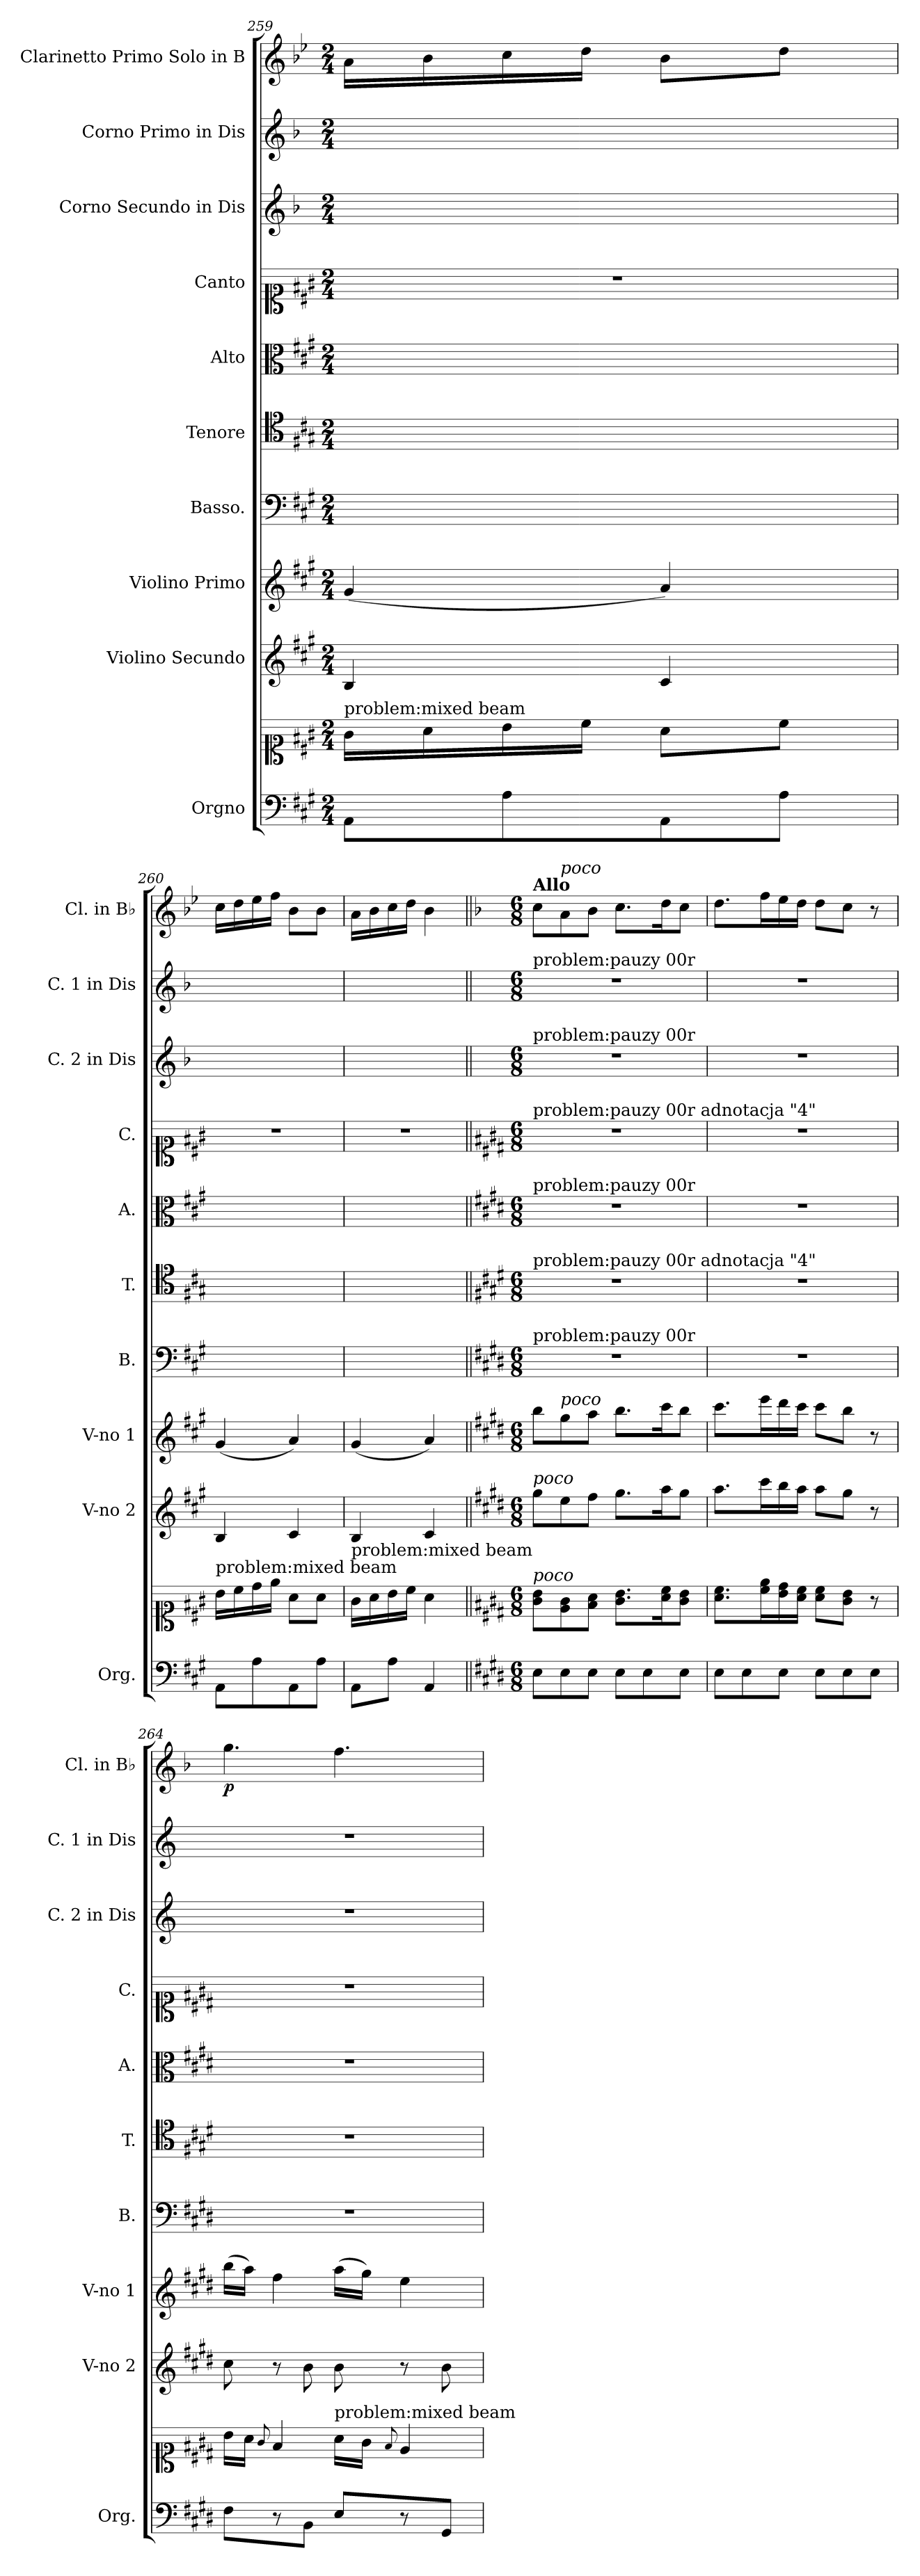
**kern	**kern	**kern	**kern	**kern	**kern	**kern	**kern	**kern	**kern	**kern	**dynam
*part10	*part10	*part9	*part8	*part7	*part6	*part5	*part4	*part3	*part2	*part1	*part1
*staff11	*staff10	*staff9	*staff8	*staff7	*staff6	*staff5	*staff4	*staff3	*staff2	*staff1	*staff1
*I"Orgno	*	*I"Violino Secundo	*I"Violino Primo	*I"Basso.	*I"Tenore	*I"Alto	*I"Canto	*I"Corno Secundo in Dis	*I"Corno Primo in Dis	*I"Clarinetto Primo Solo in B	*
*I'Org.	*	*I'V-no 2	*I'V-no 1	*I'B.	*I'T.	*I'A.	*I'C.	*I'C. 2 in Dis	*I'C. 1 in Dis	*I'Cl. in B♭	*
*clefF4	*clefC1	*clefG2	*clefG2	*clefF4	*clefC4	*clefC3	*clefC1	*clefG2	*clefG2	*clefG2	*
*	*	*	*	*	*	*	*	*ITrd5c8	*ITrd5c8	*ITrd1c1	*
*k[f#c#g#]	*k[f#c#g#]	*k[f#c#g#]	*k[f#c#g#]	*k[f#c#g#]	*k[f#c#g#]	*k[f#c#g#]	*k[f#c#g#]	*k[f#c#g#]	*k[f#c#g#]	*k[f#c#g#]	*
*M2/4	*M2/4	*M2/4	*M2/4	*M2/4	*M2/4	*M2/4	*M2/4	*M2/4	*M2/4	*M2/4	*
=259	=259	=259	=259	=259	=259	=259	=259	=259	=259	=259	=259
!	!LO:TX:a:t=problem&colon;mixed beam	!	!	!	!	!	!	!	!	!	!
8AAL	16g#LL	4B	(4g#	2ryy	2ryy	2ryy	2r	2ryy	2ryy	16g#LL	.
.	16a	.	.	.	.	.	.	.	.	16a	.
8A	16b	.	.	.	.	.	.	.	.	16b	.
.	16cc#JJ	.	.	.	.	.	.	.	.	16cc#JJ	.
8AA	8aL	4c#	4a)	.	.	.	.	.	.	8aL	.
8AJ	8cc#J	.	.	.	.	.	.	.	.	8cc#J	.
=260	=260	=260	=260	=260	=260	=260	=260	=260	=260	=260	=260
!	!LO:TX:a:t=problem&colon;mixed beam	!	!	!	!	!	!	!	!	!	!
8AAL	16bLL	4B	(4g#	2ryy	2ryy	2ryy	2r	2ryy	2ryy	16bLL	.
.	16cc#	.	.	.	.	.	.	.	.	16cc#	.
8A	16dd	.	.	.	.	.	.	.	.	16dd	.
.	16eeJJ	.	.	.	.	.	.	.	.	16eeJJ	.
8AA	8aL	4c#	4a)	.	.	.	.	.	.	8aL	.
8AJ	8aJ	.	.	.	.	.	.	.	.	8aJ	.
=261	=261	=261	=261	=261	=261	=261	=261	=261	=261	=261	=261
!	!LO:TX:a:t=problem&colon;mixed beam	!	!	!	!	!	!	!	!	!	!
8AAL	16g#LL	4B	(4g#	2ryy	2ryy	2ryy	2r	2ryy	2ryy	16g#LL	.
.	16a	.	.	.	.	.	.	.	.	16a	.
8AJ	16b	.	.	.	.	.	.	.	.	16b	.
.	16cc#JJ	.	.	.	.	.	.	.	.	16cc#JJ	.
4AA	4a	4c#	4a)	.	.	.	.	.	.	4a	.
=262||	=262||	=262||	=262||	=262||	=262||	=262||	=262||	=262||	=262||	=262||	=262||
*k[f#c#g#d#]	*k[f#c#g#d#]	*k[f#c#g#d#]	*k[f#c#g#d#]	*k[f#c#g#d#]	*k[f#c#g#d#]	*k[f#c#g#d#]	*k[f#c#g#d#]	*k[f#c#g#d#]	*k[f#c#g#d#]	*k[f#c#g#d#]	*
*M6/8	*M6/8	*M6/8	*M6/8	*M6/8	*M6/8	*M6/8	*M6/8	*M6/8	*M6/8	*M6/8	*
!	!	!	!	!	!	!	!	!	!	!LO:TX:a:B:t=Allo	!
!	!	!	!	!	!	!	!	!	!LO:TX:a:t=problem&colon;pauzy 00r	!	!
!	!	!	!	!	!	!	!	!LO:TX:a:t=problem&colon;pauzy 00r	!	!	!
!	!	!	!	!	!	!	!LO:TX:a:t=problem&colon;pauzy 00r adnotacja "4"	!	!	!	!
!	!	!	!	!	!	!LO:TX:a:t=problem&colon;pauzy 00r	!	!	!	!	!
!	!	!	!	!	!LO:TX:a:t=problem&colon;pauzy 00r adnotacja "4"	!	!	!	!	!	!
!	!	!	!	!LO:TX:a:t=problem&colon;pauzy 00r	!	!	!	!	!	!	!
!	!	!LO:TX:a:i:t=poco	!	!	!	!	!	!	!	!	!
!	!LO:TX:a:i:t=poco	!	!	!	!	!	!	!	!	!	!
8EL	8g# 8bL	8gg#L	8bbL	2.r	2.r	2.r	2.r	2.r	2.r	8bL	.
!	!	!	!	!	!	!	!	!	!	!LO:TX:a:i:t=poco	!
!	!	!	!LO:TX:a:i:t=poco	!	!	!	!	!	!	!	!
8E	8e 8g#	8ee	8gg#	.	.	.	.	.	.	8g#	.
8EJ	8f# 8aJ	8ff#J	8aaJ	.	.	.	.	.	.	8aJ	.
8EL	8.g# 8.bL	8.gg#L	8.bbL	.	.	.	.	.	.	8.bL	.
8E	.	.	.	.	.	.	.	.	.	.	.
.	16a 16cc#K	16aaK	16ccc#K	.	.	.	.	.	.	16cc#K	.
8EJ	8g# 8bJ	8gg#J	8bbJ	.	.	.	.	.	.	8bJ	.
=263	=263	=263	=263	=263	=263	=263	=263	=263	=263	=263	=263
8EL	8.a 8.cc#L	8.aaL	8.ccc#L	2.r	2.r	2.r	2.r	2.r	2.r	8.cc#L	.
8E	.	.	.	.	.	.	.	.	.	.	.
.	16cc# 16eeL	16ccc#L	16eeeL	.	.	.	.	.	.	16eeL	.
8EJ	16b 16dd#	16bb	16ddd#	.	.	.	.	.	.	16dd#	.
.	16a 16cc#JJ	16aaJJ	16ccc#JJ	.	.	.	.	.	.	16cc#JJ	.
8EL	8a 8cc#L	8aaL	8ccc#L	.	.	.	.	.	.	8cc#L	.
8E	8g# 8bJ	8gg#J	8bbJ	.	.	.	.	.	.	8bJ	.
8EJ	8r	8r	8r	.	.	.	.	.	.	8r	.
=264	=264	=264	=264	=264	=264	=264	=264	=264	=264	=264	=264
8F#L	16bLL	8cc#	(16bbLL	2.r	2.r	2.r	2.r	2.r	2.r	4.ff#	p
.	16aJJ	.	16aaJJ)	.	.	.	.	.	.	.	.
.	8qqg#/	.	.	.	.	.	.	.	.	.	.
8r	4f#	8r	4ff#	.	.	.	.	.	.	.	.
8BBJ	.	8b	.	.	.	.	.	.	.	.	.
!	!LO:TX:a:t=problem&colon;mixed beam	!	!	!	!	!	!	!	!	!	!
8EL	16aLL	8b	(16aaLL	.	.	.	.	.	.	4.ee	.
.	16g#JJ	.	16gg#JJ)	.	.	.	.	.	.	.	.
.	8qqf#/	.	.	.	.	.	.	.	.	.	.
8r	4e	8r	4ee	.	.	.	.	.	.	.	.
8GG#J	.	8b	.	.	.	.	.	.	.	.	.
=	=	=	=	=	=	=	=	=	=	=	=
*-	*-	*-	*-	*-	*-	*-	*-	*-	*-	*-	*-
